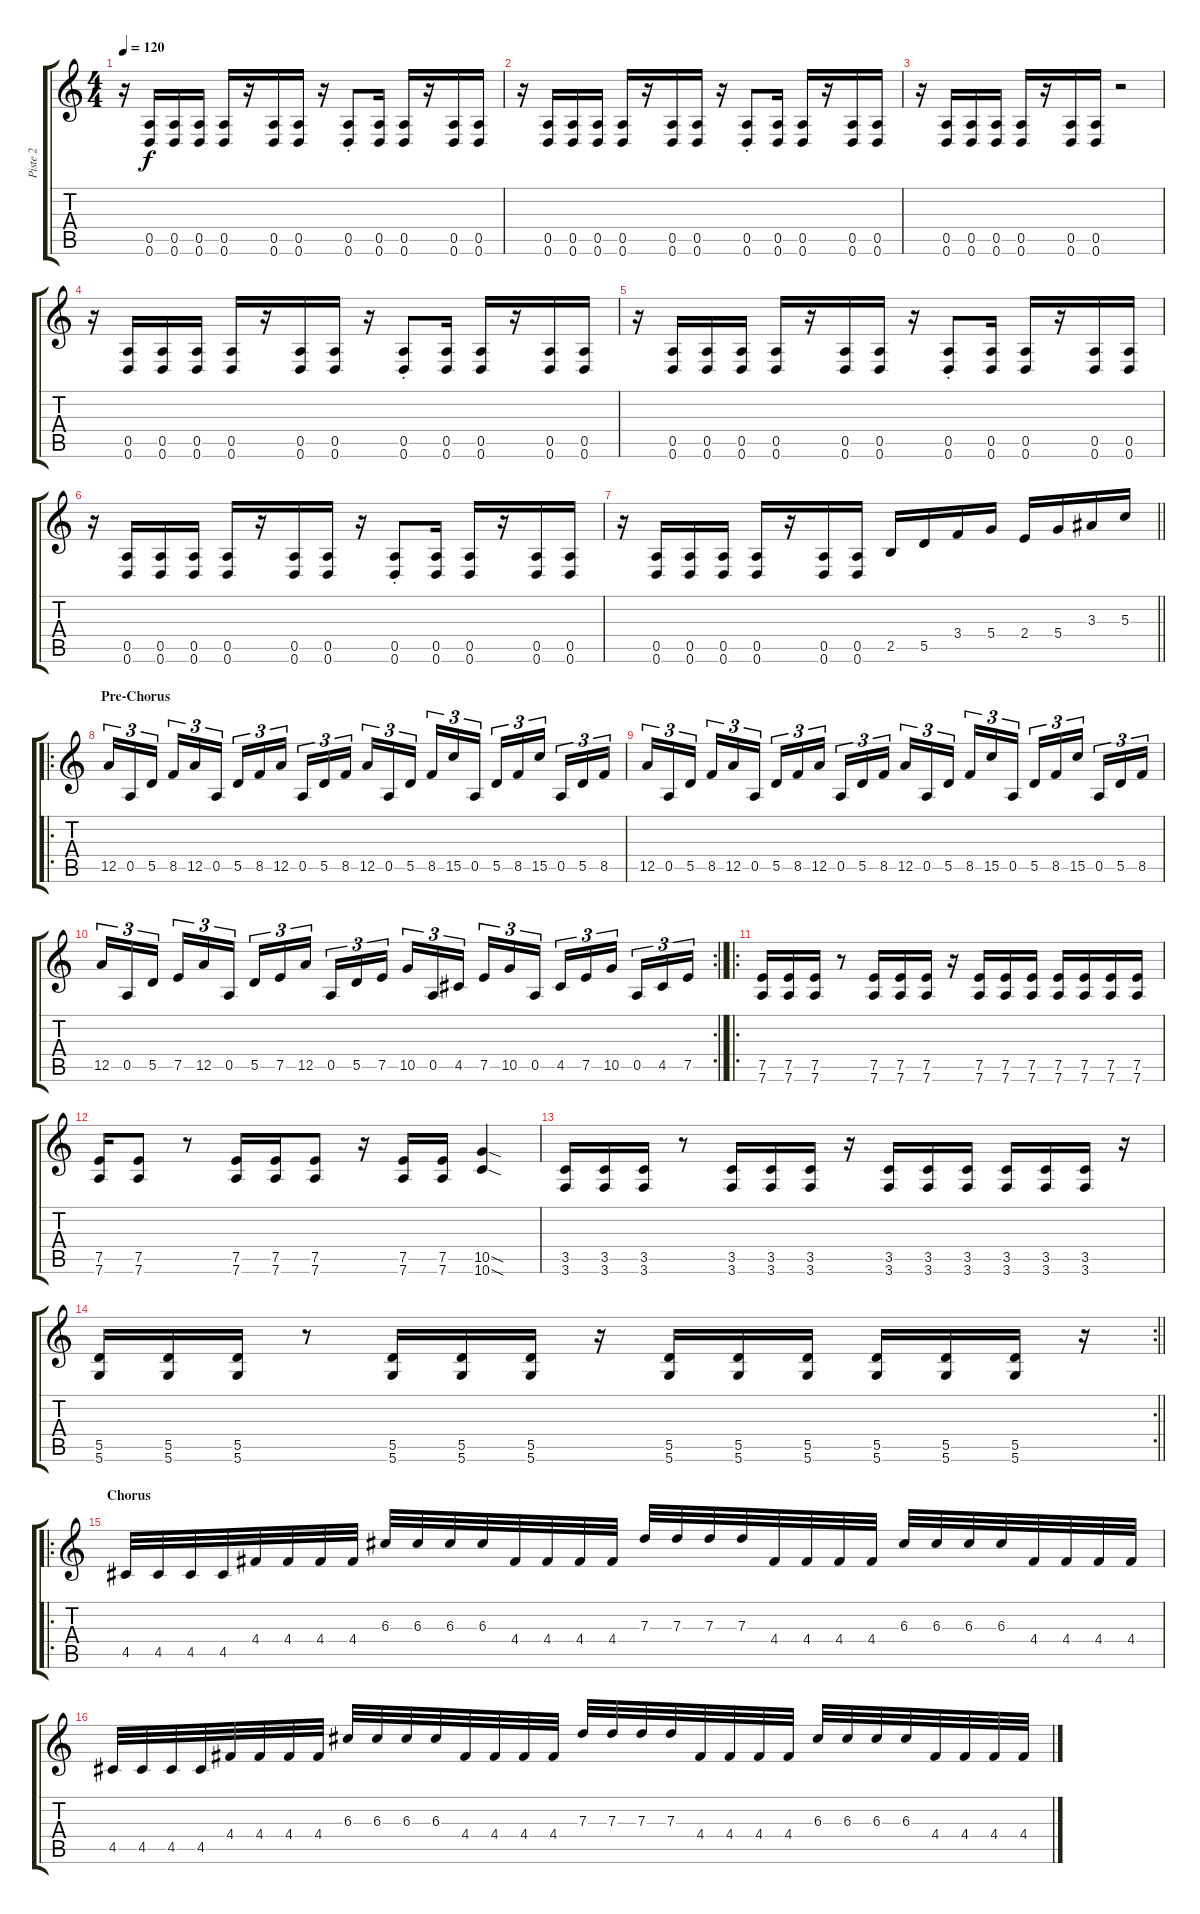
\track ("Piste 2" "Piste 2") {instrument overdrivenguitar}
\staff {score tabs}
\tuning (E4 B3 G3 D3 A2 D2) {hide}
\ts (4 4)
\tempo 120
\clef g2
\ks c
r.16{dy f} (0.5 0.6).16 (0.5 0.6).16 (0.5 0.6).16 (0.5 0.6).16 r.16 (0.5 0.6).16 (0.5 0.6).16 r.16 (0.5{st} 0.6{st}).8 (0.5 0.6).16 (0.5 0.6).16 r.16 (0.5 0.6).16 (0.5 0.6).16 |
r.16 (0.5 0.6).16 (0.5 0.6).16 (0.5 0.6).16 (0.5 0.6).16 r.16 (0.5 0.6).16 (0.5 0.6).16 r.16 (0.5{st} 0.6{st}).8 (0.5 0.6).16 (0.5 0.6).16 r.16 (0.5 0.6).16 (0.5 0.6).16 |
r.16 (0.5 0.6).16 (0.5 0.6).16 (0.5 0.6).16 (0.5 0.6).16 r.16 (0.5 0.6).16 (0.5 0.6).16 r.2 |
r.16 (0.5 0.6).16 (0.5 0.6).16 (0.5 0.6).16 (0.5 0.6).16 r.16 (0.5 0.6).16 (0.5 0.6).16 r.16 (0.5{st} 0.6{st}).8 (0.5 0.6).16 (0.5 0.6).16 r.16 (0.5 0.6).16 (0.5 0.6).16 |
r.16 (0.5 0.6).16 (0.5 0.6).16 (0.5 0.6).16 (0.5 0.6).16 r.16 (0.5 0.6).16 (0.5 0.6).16 r.16 (0.5{st} 0.6{st}).8 (0.5 0.6).16 (0.5 0.6).16 r.16 (0.5 0.6).16 (0.5 0.6).16 |
r.16 (0.5 0.6).16 (0.5 0.6).16 (0.5 0.6).16 (0.5 0.6).16 r.16 (0.5 0.6).16 (0.5 0.6).16 r.16 (0.5{st} 0.6{st}).8 (0.5 0.6).16 (0.5 0.6).16 r.16 (0.5 0.6).16 (0.5 0.6).16 |
\barLineRight lightlight
r.16 (0.5 0.6).16 (0.5 0.6).16 (0.5 0.6).16 (0.5 0.6).16 r.16 (0.5 0.6).16 (0.5 0.6).16 2.5.16 5.5.16 3.4.16 5.4.16 2.4.16 5.4.16 3.3.16 5.3.16 |
\ro
\section ("" "Pre-Chorus")
12.5.16{tu (3 2)} 0.5.16{tu (3 2)} 5.5.16{tu (3 2) beam splitsecondary} 8.5.16{tu (3 2)} 12.5.16{tu (3 2)} 0.5.16{tu (3 2)} 5.5.16{tu (3 2)} 8.5.16{tu (3 2)} 12.5.16{tu (3 2) beam splitsecondary} 0.5.16{tu (3 2)} 5.5.16{tu (3 2)} 8.5.16{tu (3 2)} 12.5.16{tu (3 2)} 0.5.16{tu (3 2)} 5.5.16{tu (3 2) beam splitsecondary} 8.5.16{tu (3 2)} 15.5.16{tu (3 2)} 0.5.16{tu (3 2)} 5.5.16{tu (3 2)} 8.5.16{tu (3 2)} 15.5.16{tu (3 2) beam splitsecondary} 0.5.16{tu (3 2)} 5.5.16{tu (3 2)} 8.5.16{tu (3 2)} |
12.5.16{tu (3 2)} 0.5.16{tu (3 2)} 5.5.16{tu (3 2) beam splitsecondary} 8.5.16{tu (3 2)} 12.5.16{tu (3 2)} 0.5.16{tu (3 2)} 5.5.16{tu (3 2)} 8.5.16{tu (3 2)} 12.5.16{tu (3 2) beam splitsecondary} 0.5.16{tu (3 2)} 5.5.16{tu (3 2)} 8.5.16{tu (3 2)} 12.5.16{tu (3 2)} 0.5.16{tu (3 2)} 5.5.16{tu (3 2) beam splitsecondary} 8.5.16{tu (3 2)} 15.5.16{tu (3 2)} 0.5.16{tu (3 2)} 5.5.16{tu (3 2)} 8.5.16{tu (3 2)} 15.5.16{tu (3 2) beam splitsecondary} 0.5.16{tu (3 2)} 5.5.16{tu (3 2)} 8.5.16{tu (3 2)} |
\rc 2
\barLineRight lightlight
12.5.16{tu (3 2)} 0.5.16{tu (3 2)} 5.5.16{tu (3 2) beam splitsecondary} 7.5.16{tu (3 2)} 12.5.16{tu (3 2)} 0.5.16{tu (3 2)} 5.5.16{tu (3 2)} 7.5.16{tu (3 2)} 12.5.16{tu (3 2) beam splitsecondary} 0.5.16{tu (3 2)} 5.5.16{tu (3 2)} 7.5.16{tu (3 2)} 10.5.16{tu (3 2)} 0.5.16{tu (3 2)} 4.5.16{tu (3 2) beam splitsecondary} 7.5.16{tu (3 2)} 10.5.16{tu (3 2)} 0.5.16{tu (3 2)} 4.5.16{tu (3 2)} 7.5.16{tu (3 2)} 10.5.16{tu (3 2) beam splitsecondary} 0.5.16{tu (3 2)} 4.5.16{tu (3 2)} 7.5.16{tu (3 2)} |
\ro
(7.5 7.6).16 (7.5 7.6).16 (7.5 7.6).16 r.8 (7.5 7.6).16 (7.5 7.6).16 (7.5 7.6).16 r.16 (7.5 7.6).16 (7.5 7.6).16 (7.5 7.6).16 (7.5 7.6).16 (7.5 7.6).16 (7.5 7.6).16 (7.5 7.6).16 |
(7.5 7.6).16 (7.5 7.6).8 r.8 (7.5 7.6).16 (7.5 7.6).16 (7.5 7.6).8 r.16 (7.5 7.6).16 (7.5 7.6).16 (10.5{sod} 10.6{sod}).4 |
(3.5 3.6).16 (3.5 3.6).16 (3.5 3.6).16 r.8 (3.5 3.6).16 (3.5 3.6).16 (3.5 3.6).16 r.16 (3.5 3.6).16 (3.5 3.6).16 (3.5 3.6).16 (3.5 3.6).16 (3.5 3.6).16 (3.5 3.6).16 r.16 |
\rc 2
\barLineRight lightlight
(5.5 5.6).16 (5.5 5.6).16 (5.5 5.6).16 r.8 (5.5 5.6).16 (5.5 5.6).16 (5.5 5.6).16 r.16 (5.5 5.6).16 (5.5 5.6).16 (5.5 5.6).16 (5.5 5.6).16 (5.5 5.6).16 (5.5 5.6).16 r.16 |
\ro
\section ("" "Chorus")
4.5.32 4.5.32 4.5.32 4.5.32 4.4.32 4.4.32 4.4.32 4.4.32 6.3.32 6.3.32 6.3.32 6.3.32 4.4.32 4.4.32 4.4.32 4.4.32 7.3.32 7.3.32 7.3.32 7.3.32 4.4.32 4.4.32 4.4.32 4.4.32 6.3.32 6.3.32 6.3.32 6.3.32 4.4.32 4.4.32 4.4.32 4.4.32 |
4.5.32 4.5.32 4.5.32 4.5.32 4.4.32 4.4.32 4.4.32 4.4.32 6.3.32 6.3.32 6.3.32 6.3.32 4.4.32 4.4.32 4.4.32 4.4.32 7.3.32 7.3.32 7.3.32 7.3.32 4.4.32 4.4.32 4.4.32 4.4.32 6.3.32 6.3.32 6.3.32 6.3.32 4.4.32 4.4.32 4.4.32 4.4.32
